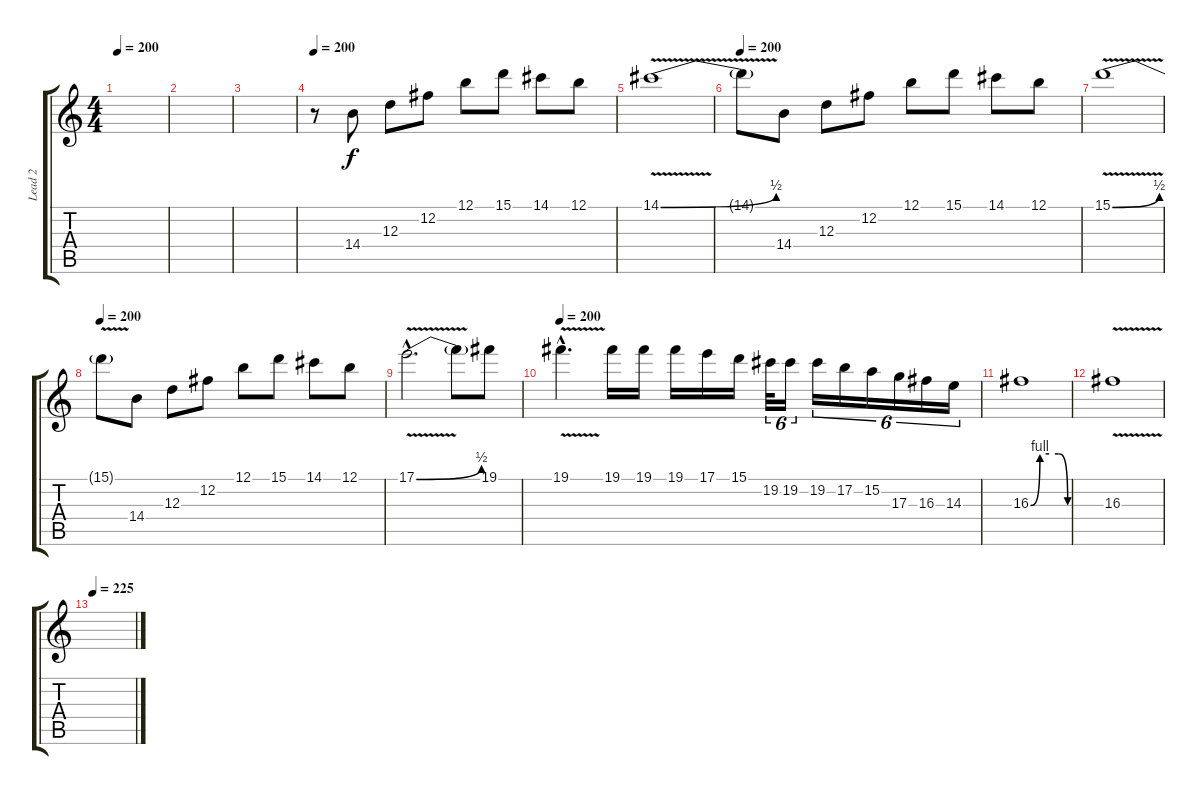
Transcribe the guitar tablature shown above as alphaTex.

\track ("Lead 2" "Lead 2") {instrument distortionguitar}
\staff {score tabs}
\tuning (B3 Gb3 D3 A2 E2 B1) {hide}
\ts (4 4)
\tempo 200
\clef g2
\ks c
|
|
|
\tempo 200
r.8 14.4.8 12.3.8 12.2.8 12.1.8 15.1.8 14.1.8 12.1.8 |
14.1{be (bend 0 0 60 2) v}.1 |
\tempo 200
14.1{t}.8 14.4.8 12.3.8 12.2.8 12.1.8 15.1.8 14.1.8 12.1.8 |
15.1{be (bend 0 0 60 2) v}.1 |
\tempo 200
15.1{t}.8 14.4.8 12.3.8 12.2.8 12.1.8 15.1.8 14.1.8 12.1.8 |
17.1{be (bend 0 0 60 2) v hac}.2{d} 17.1{t}.8 19.1.8 |
\tempo 200
19.1{v hac}.4{d} 19.1.16 19.1.16 19.1.16 17.1.16 15.1.16 19.2.32{tu (6 4)} 19.2.16{tu (6 4)} 19.2.16{tu (6 4)} 17.2.16{tu (6 4)} 15.2.16{tu (6 4)} 17.3.16{tu (6 4)} 16.3.16{tu (6 4)} 14.3.16{tu (6 4)} |
16.3{be (custom 0 0 15 4 30 4 45 4 60 0)}.1 |
16.3{v}.1 |
\tempo 225
